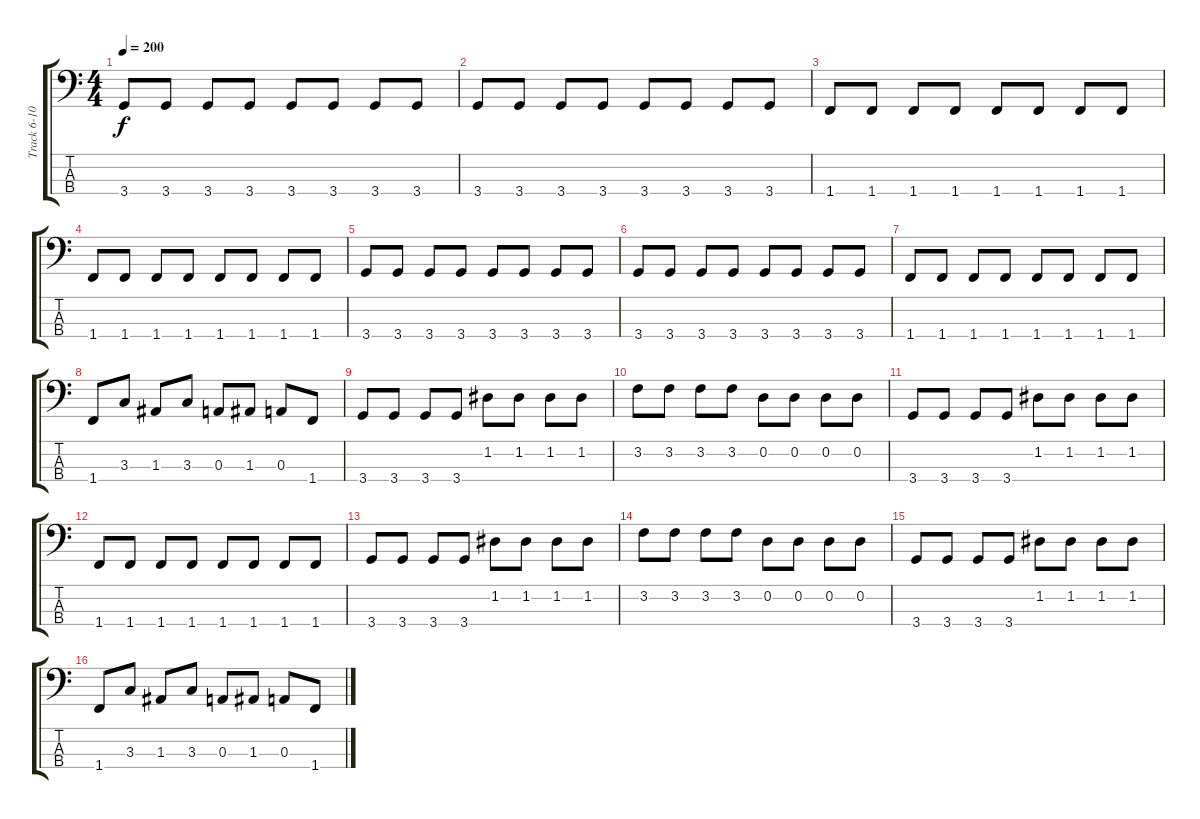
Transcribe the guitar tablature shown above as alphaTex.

\track ("Track 6-10" "Track 6-10") {instrument electricbasspick}
\staff {score tabs}
\tuning (G2 D2 A1 E1) {hide}
\ts (4 4)
\tempo 200
\clef f4
\ks c
3.4.8{dy f} 3.4.8 3.4.8 3.4.8 3.4.8 3.4.8 3.4.8 3.4.8 |
3.4.8 3.4.8 3.4.8 3.4.8 3.4.8 3.4.8 3.4.8 3.4.8 |
1.4.8 1.4.8 1.4.8 1.4.8 1.4.8 1.4.8 1.4.8 1.4.8 |
1.4.8 1.4.8 1.4.8 1.4.8 1.4.8 1.4.8 1.4.8 1.4.8 |
3.4.8 3.4.8 3.4.8 3.4.8 3.4.8 3.4.8 3.4.8 3.4.8 |
3.4.8 3.4.8 3.4.8 3.4.8 3.4.8 3.4.8 3.4.8 3.4.8 |
1.4.8 1.4.8 1.4.8 1.4.8 1.4.8 1.4.8 1.4.8 1.4.8 |
1.4.8 3.3.8 1.3.8 3.3.8 0.3.8 1.3.8 0.3.8 1.4.8 |
3.4.8 3.4.8 3.4.8 3.4.8 1.2.8 1.2.8 1.2.8 1.2.8 |
3.2.8 3.2.8 3.2.8 3.2.8 0.2.8 0.2.8 0.2.8 0.2.8 |
3.4.8 3.4.8 3.4.8 3.4.8 1.2.8 1.2.8 1.2.8 1.2.8 |
1.4.8 1.4.8 1.4.8 1.4.8 1.4.8 1.4.8 1.4.8 1.4.8 |
3.4.8 3.4.8 3.4.8 3.4.8 1.2.8 1.2.8 1.2.8 1.2.8 |
3.2.8 3.2.8 3.2.8 3.2.8 0.2.8 0.2.8 0.2.8 0.2.8 |
3.4.8 3.4.8 3.4.8 3.4.8 1.2.8 1.2.8 1.2.8 1.2.8 |
1.4.8 3.3.8 1.3.8 3.3.8 0.3.8 1.3.8 0.3.8 1.4.8
